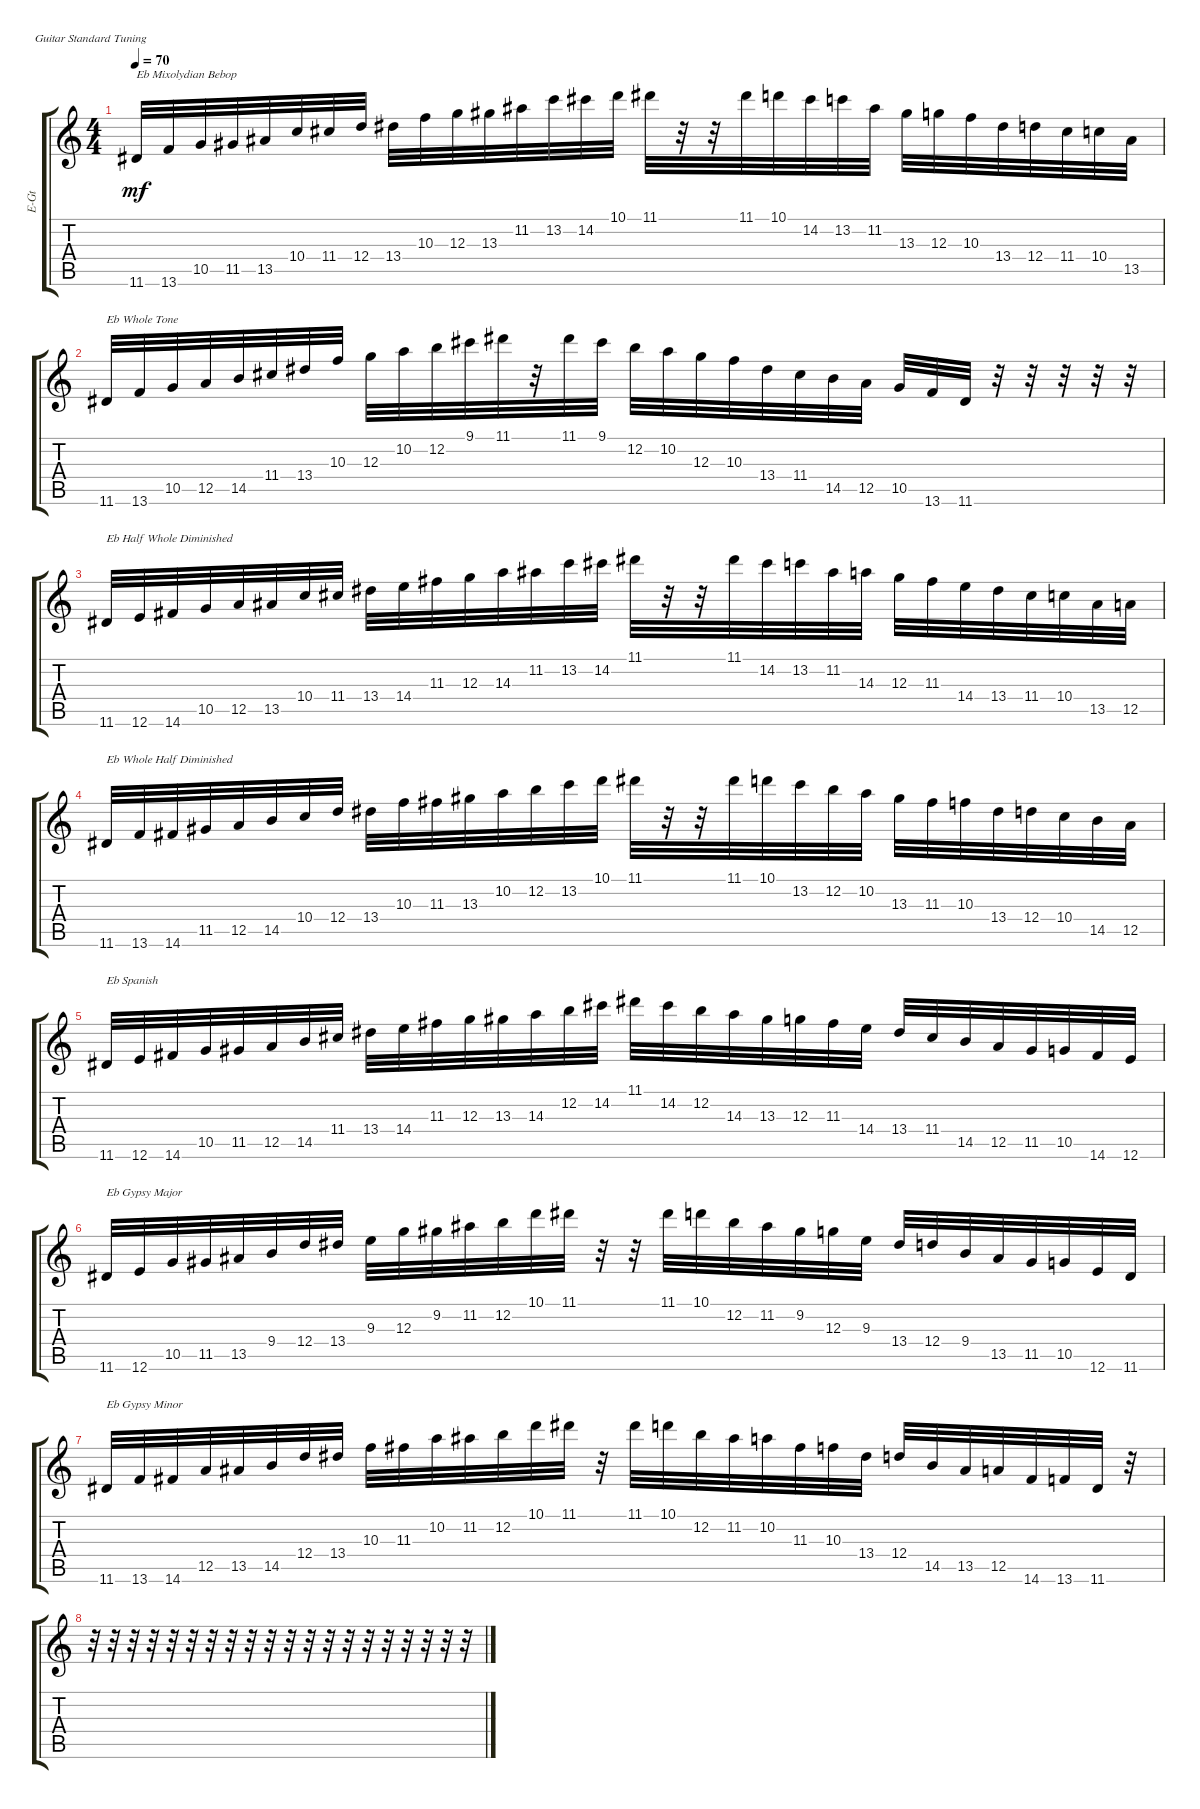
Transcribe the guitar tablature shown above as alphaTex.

\defaultSystemsLayout 4
\bracketExtendMode groupsimilarinstruments
\otherSystemsTrackNameOrientation horizontal
\track ("Electric Guitar" "E-Gt") {instrument overdrivenguitar}
\staff {score tabs}
\tuning (E4 B3 G3 D3 A2 E2)
\ts (4 4)
\tempo 70
\clef g2
\ks c
11.6{acc #}.32{txt "Eb Mixolydian Bebop" dy mf beam Up} 13.6.32{beam Up} 10.5.32{beam Up} 11.5{acc #}.32{beam Up} 13.5{acc #}.32{beam Up} 10.4.32{beam Up} 11.4{acc #}.32{beam Up} 12.4.32{beam Up} 13.4{acc #}.32{beam Down} 10.3.32{beam Down} 12.3.32{beam Down} 13.3{acc #}.32{beam Down} 11.2{acc #}.32{beam Down} 13.2.32{beam Down} 14.2{acc #}.32{beam Down} 10.1.32{beam Down} 11.1{acc #}.32{beam Down} r.32{beam Down} r.32{beam Down} 11.1{acc #}.32{beam Down} 10.1.32{beam Down} 14.2{acc #}.32{beam Down} 13.2.32{beam Down} 11.2{acc #}.32{beam Down} 13.3{acc #}.32{beam Down} 12.3.32{beam Down} 10.3.32{beam Down} 13.4{acc #}.32{beam Down} 12.4.32{beam Down} 11.4{acc #}.32{beam Down} 10.4.32{beam Down} 13.5{acc #}.32{beam Down} |
11.6{acc #}.32{txt "Eb Whole Tone" beam Up} 13.6.32{beam Up} 10.5.32{beam Up} 12.5.32{beam Up} 14.5.32{beam Up} 11.4{acc #}.32{beam Up} 13.4{acc #}.32{beam Up} 10.3.32{beam Up} 12.3.32{beam Down} 10.2.32{beam Down} 12.2.32{beam Down} 9.1{acc #}.32{beam Down} 11.1{acc #}.32{beam Down} r.32{beam Down} 11.1{acc #}.32{beam Down} 9.1{acc #}.32{beam Down} 12.2.32{beam Down} 10.2.32{beam Down} 12.3.32{beam Down} 10.3.32{beam Down} 13.4{acc #}.32{beam Down} 11.4{acc #}.32{beam Down} 14.5.32{beam Down} 12.5.32{beam Down} 10.5.32{beam Up} 13.6.32{beam Up} 11.6{acc #}.32{beam Up} r.32{beam Down} r.32{beam Down} r.32{beam Down} r.32{beam Down} r.32{beam Down} |
11.6{acc #}.32{txt "Eb Half Whole Diminished" beam Up} 12.6.32{beam Up} 14.6{acc #}.32{beam Up} 10.5.32{beam Up} 12.5.32{beam Up} 13.5{acc #}.32{beam Up} 10.4.32{beam Up} 11.4{acc #}.32{beam Up} 13.4{acc #}.32{beam Down} 14.4.32{beam Down} 11.3{acc #}.32{beam Down} 12.3.32{beam Down} 14.3.32{beam Down} 11.2{acc #}.32{beam Down} 13.2.32{beam Down} 14.2{acc #}.32{beam Down} 11.1{acc #}.32{beam Down} r.32{beam Down} r.32{beam Down} 11.1{acc #}.32{beam Down} 14.2{acc #}.32{beam Down} 13.2.32{beam Down} 11.2{acc #}.32{beam Down} 14.3.32{beam Down} 12.3.32{beam Down} 11.3{acc #}.32{beam Down} 14.4.32{beam Down} 13.4{acc #}.32{beam Down} 11.4{acc #}.32{beam Down} 10.4.32{beam Down} 13.5{acc #}.32{beam Down} 12.5.32{beam Down} |
11.6{acc #}.32{txt "Eb Whole Half Diminished" beam Up} 13.6.32{beam Up} 14.6{acc #}.32{beam Up} 11.5{acc #}.32{beam Up} 12.5.32{beam Up} 14.5.32{beam Up} 10.4.32{beam Up} 12.4.32{beam Up} 13.4{acc #}.32{beam Down} 10.3.32{beam Down} 11.3{acc #}.32{beam Down} 13.3{acc #}.32{beam Down} 10.2.32{beam Down} 12.2.32{beam Down} 13.2.32{beam Down} 10.1.32{beam Down} 11.1{acc #}.32{beam Down} r.32{beam Down} r.32{beam Down} 11.1{acc #}.32{beam Down} 10.1.32{beam Down} 13.2.32{beam Down} 12.2.32{beam Down} 10.2.32{beam Down} 13.3{acc #}.32{beam Down} 11.3{acc #}.32{beam Down} 10.3.32{beam Down} 13.4{acc #}.32{beam Down} 12.4.32{beam Down} 10.4.32{beam Down} 14.5.32{beam Down} 12.5.32{beam Down} |
11.6{acc #}.32{txt "Eb Spanish" beam Up} 12.6.32{beam Up} 14.6{acc #}.32{beam Up} 10.5.32{beam Up} 11.5{acc #}.32{beam Up} 12.5.32{beam Up} 14.5.32{beam Up} 11.4{acc #}.32{beam Up} 13.4{acc #}.32{beam Down} 14.4.32{beam Down} 11.3{acc #}.32{beam Down} 12.3.32{beam Down} 13.3{acc #}.32{beam Down} 14.3.32{beam Down} 12.2.32{beam Down} 14.2{acc #}.32{beam Down} 11.1{acc #}.32{beam Down} 14.2{acc #}.32{beam Down} 12.2.32{beam Down} 14.3.32{beam Down} 13.3{acc #}.32{beam Down} 12.3.32{beam Down} 11.3{acc #}.32{beam Down} 14.4.32{beam Down} 13.4{acc #}.32{beam Up} 11.4{acc #}.32{beam Up} 14.5.32{beam Up} 12.5.32{beam Up} 11.5{acc #}.32{beam Up} 10.5.32{beam Up} 14.6{acc #}.32{beam Up} 12.6.32{beam Up} |
11.6{acc #}.32{txt "Eb Gypsy Major" beam Up} 12.6.32{beam Up} 10.5.32{beam Up} 11.5{acc #}.32{beam Up} 13.5{acc #}.32{beam Up} 9.4.32{beam Up} 12.4.32{beam Up} 13.4{acc #}.32{beam Up} 9.3.32{beam Down} 12.3.32{beam Down} 9.2{acc #}.32{beam Down} 11.2{acc #}.32{beam Down} 12.2.32{beam Down} 10.1.32{beam Down} 11.1{acc #}.32{beam Down} r.32{beam Down} r.32{beam Down} 11.1{acc #}.32{beam Down} 10.1.32{beam Down} 12.2.32{beam Down} 11.2{acc #}.32{beam Down} 9.2{acc #}.32{beam Down} 12.3.32{beam Down} 9.3.32{beam Down} 13.4{acc #}.32{beam Up} 12.4.32{beam Up} 9.4.32{beam Up} 13.5{acc #}.32{beam Up} 11.5{acc #}.32{beam Up} 10.5.32{beam Up} 12.6.32{beam Up} 11.6{acc #}.32{beam Up} |
11.6{acc #}.32{txt "Eb Gypsy Minor" beam Up} 13.6.32{beam Up} 14.6{acc #}.32{beam Up} 12.5.32{beam Up} 13.5{acc #}.32{beam Up} 14.5.32{beam Up} 12.4.32{beam Up} 13.4{acc #}.32{beam Up} 10.3.32{beam Down} 11.3{acc #}.32{beam Down} 10.2.32{beam Down} 11.2{acc #}.32{beam Down} 12.2.32{beam Down} 10.1.32{beam Down} 11.1{acc #}.32{beam Down} r.32{beam Down} 11.1{acc #}.32{beam Down} 10.1.32{beam Down} 12.2.32{beam Down} 11.2{acc #}.32{beam Down} 10.2.32{beam Down} 11.3{acc #}.32{beam Down} 10.3.32{beam Down} 13.4{acc #}.32{beam Down} 12.4.32{beam Up} 14.5.32{beam Up} 13.5{acc #}.32{beam Up} 12.5.32{beam Up} 14.6{acc #}.32{beam Up} 13.6.32{beam Up} 11.6{acc #}.32{beam Up} r.32{beam Down} |
r.32{beam Down} r.32{beam Down} r.32{beam Down} r.32{beam Down} r.32{beam Down} r.32{beam Down} r.32{beam Down} r.32{beam Down} r.32{beam Down} r.32{beam Down} r.32{beam Down} r.32{beam Down} r.32{beam Down} r.32{beam Down} r.32{beam Down} r.32{beam Down} r.32{beam Down} r.32{beam Down} r.32{beam Down} r.32{beam Down}
